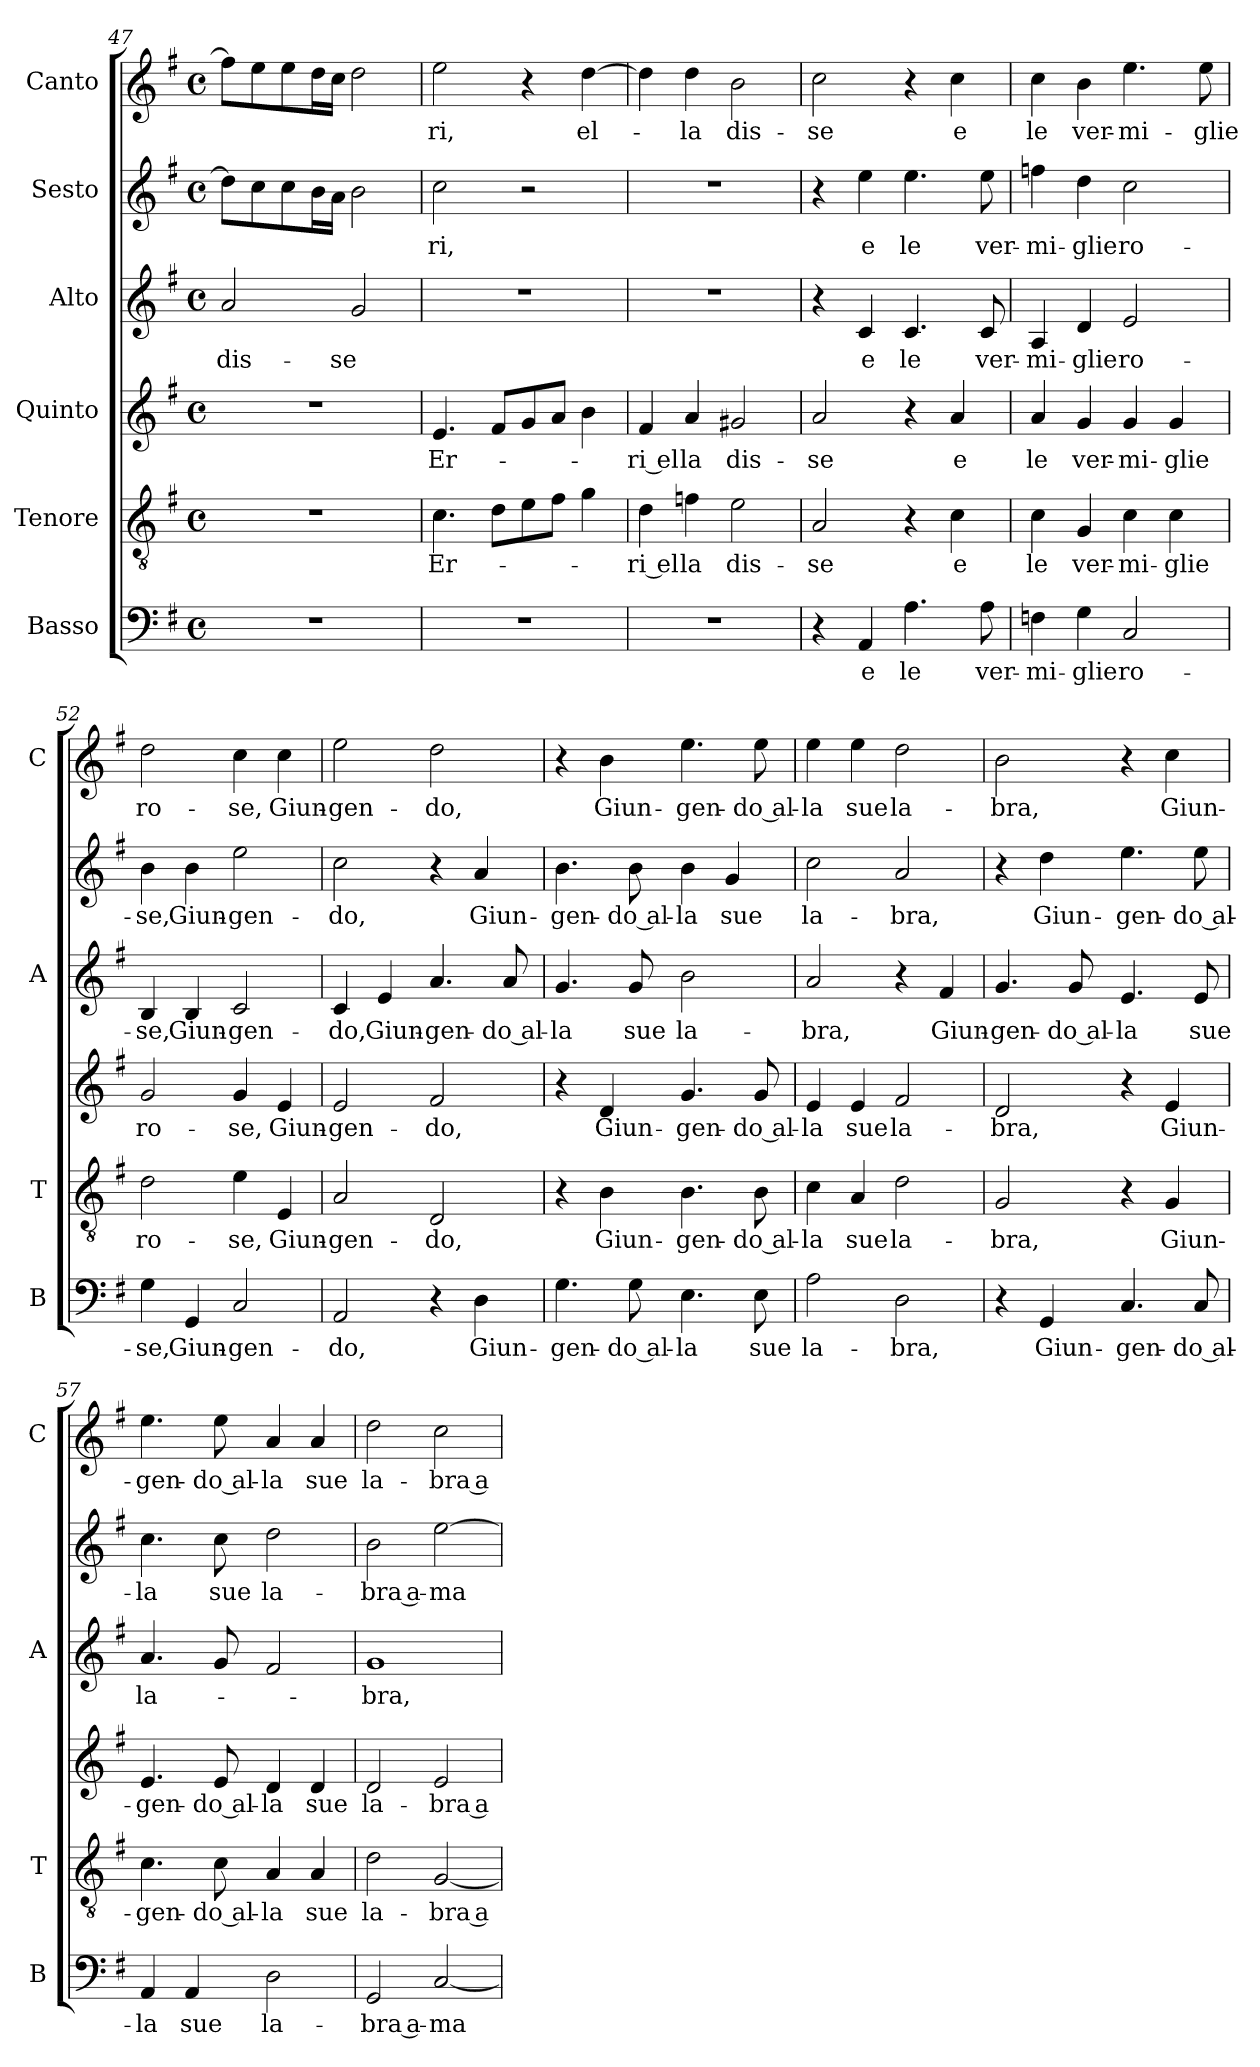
**kern	**text	**kern	**text	**kern	**text	**kern	**text	**kern	**text	**kern	**text
*part6	*part6	*part5	*part5	*part4	*part4	*part3	*part3	*part2	*part2	*part1	*part1
*staff6	*staff6	*staff5	*staff5	*staff4	*staff4	*staff3	*staff3	*staff2	*staff2	*staff1	*staff1
*I"Basso	*	*I"Tenore	*	*I"Quinto	*	*I"Alto	*	*I"Sesto	*	*I"Canto	*
*I'B	*	*I'T	*	*	*	*I'A	*	*	*	*I'C	*
*clefF4	*	*clefGv2	*	*clefG2	*	*clefG2	*	*clefG2	*	*clefG2	*
*k[f#]	*	*k[f#]	*	*k[f#]	*	*k[f#]	*	*k[f#]	*	*k[f#]	*
*G:	*	*G:	*	*G:	*	*G:	*	*G:	*	*G:	*
*M4/4	*	*M4/4	*	*M4/4	*	*M4/4	*	*M4/4	*	*M4/4	*
*met(c)	*	*met(c)	*	*met(c)	*	*met(c)	*	*met(c)	*	*met(c)	*
=47	=47	=47	=47	=47	=47	=47	=47	=47	=47	=47	=47
!	!	!	!	!	!	!	!LO:LY:b	!	!	!	!
1r	.	1r	.	1r	.	2a/	dis-	8dd\L]	.	8ffn\L]	.
.	.	.	.	.	.	.	.	8cc\	.	8ee\	.
.	.	.	.	.	.	.	.	8cc\	.	8ee\	.
.	.	.	.	.	.	.	.	16b\L	.	16dd\L	.
.	.	.	.	.	.	.	.	16a\JJ	.	16cc\JJ	.
!	!	!	!	!	!	!	!LO:LY:b	!	!	!	!
.	.	.	.	.	.	2g/	-se	2b\	.	2dd\	.
=48	=48	=48	=48	=48	=48	=48	=48	=48	=48	=48	=48
!	!	!	!LO:LY:b	!	!LO:LY:b	!	!	!	!LO:LY:b	!	!LO:LY:b
1r	.	4.c\	Er-	4.e/	Er-	1r	.	2cc\	-ri,	2ee\	-ri,
.	.	8d\L	.	8f#/L	.	.	.	.	.	.	.
.	.	8e\	.	8g/	.	.	.	2r	.	4r	.
.	.	8f#\J	.	8a/J	.	.	.	.	.	.	.
!	!	!	!	!	!	!	!	!	!	!	!LO:LY:b
.	.	4g\	.	4b\	.	.	.	.	.	[4dd\	el-
=49	=49	=49	=49	=49	=49	=49	=49	=49	=49	=49	=49
!	!	!	!LO:LY:b	!	!LO:LY:b	!	!	!	!	!	!
1r	.	4d\	-ri el	4f#/	-ri el	1r	.	1r	.	4dd\]	.
!	!	!	!LO:LY:b	!	!LO:LY:b	!	!	!	!	!	!LO:LY:b
.	.	4fn\	la	4a/	la	.	.	.	.	4dd\	-la
!	!	!	!LO:LY:b	!	!LO:LY:b	!	!	!	!	!	!LO:LY:b
.	.	2e\	dis-	2g#X/	dis-	.	.	.	.	2b\	dis-
=50	=50	=50	=50	=50	=50	=50	=50	=50	=50	=50	=50
!	!	!	!LO:LY:b	!	!LO:LY:b	!	!	!	!	!	!LO:LY:b
4r	.	2A/	-se	2a/	-se	4r	.	4r	.	2cc\	-se
!	!LO:LY:b	!	!	!	!	!	!LO:LY:b	!	!LO:LY:b	!	!
4AA/	e	.	.	.	.	4c/	e	4ee\	e	.	.
!	!LO:LY:b	!	!	!	!	!	!LO:LY:b	!	!LO:LY:b	!	!
4.A\	le	4r	.	4r	.	4.c/	le	4.ee\	le	4r	.
!	!	!	!LO:LY:b	!	!LO:LY:b	!	!	!	!	!	!LO:LY:b
.	.	4c\	e	4a/	e	.	.	.	.	4cc\	e
!	!LO:LY:b	!	!	!	!	!	!LO:LY:b	!	!LO:LY:b	!	!
8A\	ver-	.	.	.	.	8c/	ver-	8ee\	ver-	.	.
=51	=51	=51	=51	=51	=51	=51	=51	=51	=51	=51	=51
!	!LO:LY:b	!	!LO:LY:b	!	!LO:LY:b	!	!LO:LY:b	!	!LO:LY:b	!	!LO:LY:b
4Fn\	-mi-	4c\	le	4a/	le	4A/	-mi-	4ffn\	-mi-	4cc\	le
!	!LO:LY:b	!	!LO:LY:b	!	!LO:LY:b	!	!LO:LY:b	!	!LO:LY:b	!	!LO:LY:b
4G\	-glie	4G/	ver-	4g/	ver-	4d/	-glie	4dd\	-glie	4b\	ver-
!	!LO:LY:b	!	!LO:LY:b	!	!LO:LY:b	!	!LO:LY:b	!	!LO:LY:b	!	!LO:LY:b
2C/	ro-	4c\	-mi-	4g/	-mi-	2e/	ro-	2cc\	ro-	4.ee\	-mi-
!	!	!	!LO:LY:b	!	!LO:LY:b	!	!	!	!	!	!
.	.	4c\	-glie	4g/	-glie	.	.	.	.	.	.
!	!	!	!	!	!	!	!	!	!	!	!LO:LY:b
.	.	.	.	.	.	.	.	.	.	8ee\	-glie
=52	=52	=52	=52	=52	=52	=52	=52	=52	=52	=52	=52
!	!LO:LY:b	!	!LO:LY:b	!	!LO:LY:b	!	!LO:LY:b	!	!LO:LY:b	!	!LO:LY:b
4G\	-se,	2d\	ro-	2g/	ro-	4B/	-se,	4b\	-se,	2dd\	ro-
!	!LO:LY:b	!	!	!	!	!	!LO:LY:b	!	!LO:LY:b	!	!
4GG/	Giun-	.	.	.	.	4B/	Giun-	4b\	Giun-	.	.
!	!LO:LY:b	!	!LO:LY:b	!	!LO:LY:b	!	!LO:LY:b	!	!LO:LY:b	!	!LO:LY:b
2C/	-gen-	4e\	-se,	4g/	-se,	2c/	-gen-	2ee\	-gen-	4cc\	-se,
!	!	!	!LO:LY:b	!	!LO:LY:b	!	!	!	!	!	!LO:LY:b
.	.	4E/	Giun-	4e/	Giun-	.	.	.	.	4cc\	Giun-
!!LO:LB:g=z
=53	=53	=53	=53	=53	=53	=53	=53	=53	=53	=53	=53
!	!LO:LY:b	!	!LO:LY:b	!	!LO:LY:b	!	!LO:LY:b	!	!LO:LY:b	!	!LO:LY:b
2AA/	-do,	2A/	-gen-	2e/	-gen-	4c/	-do,	2cc\	-do,	2ee\	-gen-
!	!	!	!	!	!	!	!LO:LY:b	!	!	!	!
.	.	.	.	.	.	4e/	Giun-	.	.	.	.
!	!	!	!LO:LY:b	!	!LO:LY:b	!	!LO:LY:b	!	!	!	!LO:LY:b
4r	.	2D/	-do,	2f#/	-do,	4.a/	-gen-	4r	.	2dd\	-do,
!	!LO:LY:b	!	!	!	!	!	!	!	!LO:LY:b	!	!
4D\	Giun-	.	.	.	.	.	.	4a/	Giun-	.	.
!	!	!	!	!	!	!	!LO:LY:b	!	!	!	!
.	.	.	.	.	.	8a/	-do al-	.	.	.	.
=54	=54	=54	=54	=54	=54	=54	=54	=54	=54	=54	=54
!	!LO:LY:b	!	!	!	!	!	!LO:LY:b	!	!LO:LY:b	!	!
4.G\	-gen-	4r	.	4r	.	4.g/	-la	4.b\	-gen-	4r	.
!	!	!	!LO:LY:b	!	!LO:LY:b	!	!	!	!	!	!LO:LY:b
.	.	4B\	Giun-	4d/	Giun-	.	.	.	.	4b\	Giun-
!	!LO:LY:b	!	!	!	!	!	!LO:LY:b	!	!LO:LY:b	!	!
8G\	-do al-	.	.	.	.	8g/	sue	8b\	-do al-	.	.
!	!LO:LY:b	!	!LO:LY:b	!	!LO:LY:b	!	!LO:LY:b	!	!LO:LY:b	!	!LO:LY:b
4.E\	-la	4.B\	-gen-	4.g/	-gen-	2b\	la-	4b\	-la	4.ee\	-gen-
!	!	!	!	!	!	!	!	!	!LO:LY:b	!	!
.	.	.	.	.	.	.	.	4g/	sue	.	.
!	!LO:LY:b	!	!LO:LY:b	!	!LO:LY:b	!	!	!	!	!	!LO:LY:b
8E\	sue	8B\	-do al-	8g/	-do al-	.	.	.	.	8ee\	-do al-
=55	=55	=55	=55	=55	=55	=55	=55	=55	=55	=55	=55
!	!LO:LY:b	!	!LO:LY:b	!	!LO:LY:b	!	!LO:LY:b	!	!LO:LY:b	!	!LO:LY:b
2A\	la-	4c\	-la	4e/	-la	2a/	-bra,	2cc\	la-	4ee\	-la
!	!	!	!LO:LY:b	!	!LO:LY:b	!	!	!	!	!	!LO:LY:b
.	.	4A/	sue	4e/	sue	.	.	.	.	4ee\	sue
!	!LO:LY:b	!	!LO:LY:b	!	!LO:LY:b	!	!	!	!LO:LY:b	!	!LO:LY:b
2D\	-bra,	2d\	la-	2f#/	la-	4r	.	2a/	-bra,	2dd\	la-
!	!	!	!	!	!	!	!LO:LY:b	!	!	!	!
.	.	.	.	.	.	4f#/	Giun-	.	.	.	.
=56	=56	=56	=56	=56	=56	=56	=56	=56	=56	=56	=56
!	!	!	!LO:LY:b	!	!LO:LY:b	!	!LO:LY:b	!	!	!	!LO:LY:b
4r	.	2G/	-bra,	2d/	-bra,	4.g/	-gen-	4r	.	2b\	-bra,
!	!LO:LY:b	!	!	!	!	!	!	!	!LO:LY:b	!	!
4GG/	Giun-	.	.	.	.	.	.	4dd\	Giun-	.	.
!	!	!	!	!	!	!	!LO:LY:b	!	!	!	!
.	.	.	.	.	.	8g/	-do al-	.	.	.	.
!	!LO:LY:b	!	!	!	!	!	!LO:LY:b	!	!LO:LY:b	!	!
4.C/	-gen-	4r	.	4r	.	4.e/	-la	4.ee\	-gen-	4r	.
!	!	!	!LO:LY:b	!	!LO:LY:b	!	!	!	!	!	!LO:LY:b
.	.	4G/	Giun-	4e/	Giun-	.	.	.	.	4cc\	Giun-
!	!LO:LY:b	!	!	!	!	!	!LO:LY:b	!	!LO:LY:b	!	!
8C/	-do al-	.	.	.	.	8e/	sue	8ee\	-do al-	.	.
=57	=57	=57	=57	=57	=57	=57	=57	=57	=57	=57	=57
!	!LO:LY:b	!	!LO:LY:b	!	!LO:LY:b	!	!LO:LY:b	!	!LO:LY:b	!	!LO:LY:b
4AA/	-la	4.c\	-gen-	4.e/	-gen-	4.a/	la-	4.cc\	-la	4.ee\	-gen-
!	!LO:LY:b	!	!	!	!	!	!	!	!	!	!
4AA/	sue	.	.	.	.	.	.	.	.	.	.
!	!	!	!LO:LY:b	!	!LO:LY:b	!	!	!	!LO:LY:b	!	!LO:LY:b
.	.	8c\	-do al-	8e/	-do al-	8g/	.	8cc\	sue	8ee\	-do al-
!	!LO:LY:b	!	!LO:LY:b	!	!LO:LY:b	!	!	!	!LO:LY:b	!	!LO:LY:b
2D\	la-	4A/	-la	4d/	-la	2f#/	.	2dd\	la-	4a/	-la
!	!	!	!LO:LY:b	!	!LO:LY:b	!	!	!	!	!	!LO:LY:b
.	.	4A/	sue	4d/	sue	.	.	.	.	4a/	sue
=58	=58	=58	=58	=58	=58	=58	=58	=58	=58	=58	=58
!	!LO:LY:b	!	!LO:LY:b	!	!LO:LY:b	!	!LO:LY:b	!	!LO:LY:b	!	!LO:LY:b
2GG/	-bra a-	2d\	la-	2d/	la-	1g	-bra,	2b\	-bra a-	2dd\	la-
!	!LO:LY:b	!	!LO:LY:b	!	!LO:LY:b	!	!	!	!LO:LY:b	!	!LO:LY:b
[2C/	-ma-	[2G/	-bra a-	2e/	-bra a-	.	.	[2ee\	-ma-	2cc\	-bra a-
=	=	=	=	=	=	=	=	=	=	=	=
*-	*-	*-	*-	*-	*-	*-	*-	*-	*-	*-	*-
